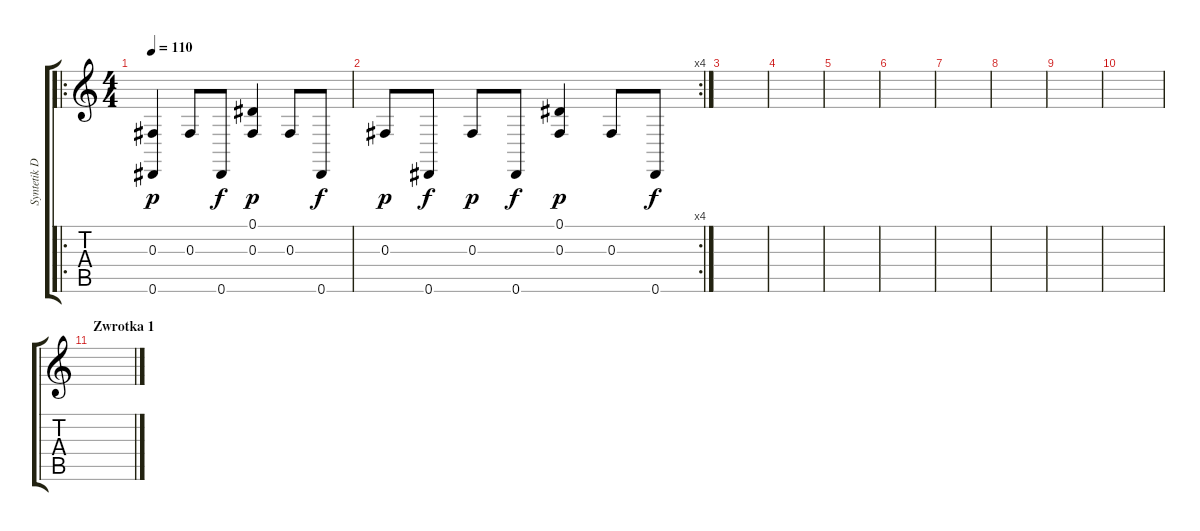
\track ("Syntetik Dramz" "Syntetik D") {instrument gunshot}
\staff {score tabs}
\tuning (Eb4 Bb3 Gb3 Db3 Ab2 Eb2) {hide}
\ro
\ts (4 4)
\tempo 110
\clef g2
\ks c
(0.3 0.6).4{dy p instrument gunshot} 0.3.8 0.6.8{dy f} (0.1 0.3).4{dy p} 0.3.8 0.6.8{dy f} |
\rc 4
0.3.8{dy p} 0.6.8{dy f} 0.3.8{dy p} 0.6.8{dy f} (0.1 0.3).4{dy p} 0.3.8 0.6.8{dy f} |
|
|
|
|
|
|
|
|
\section ("" "Zwrotka 1")
